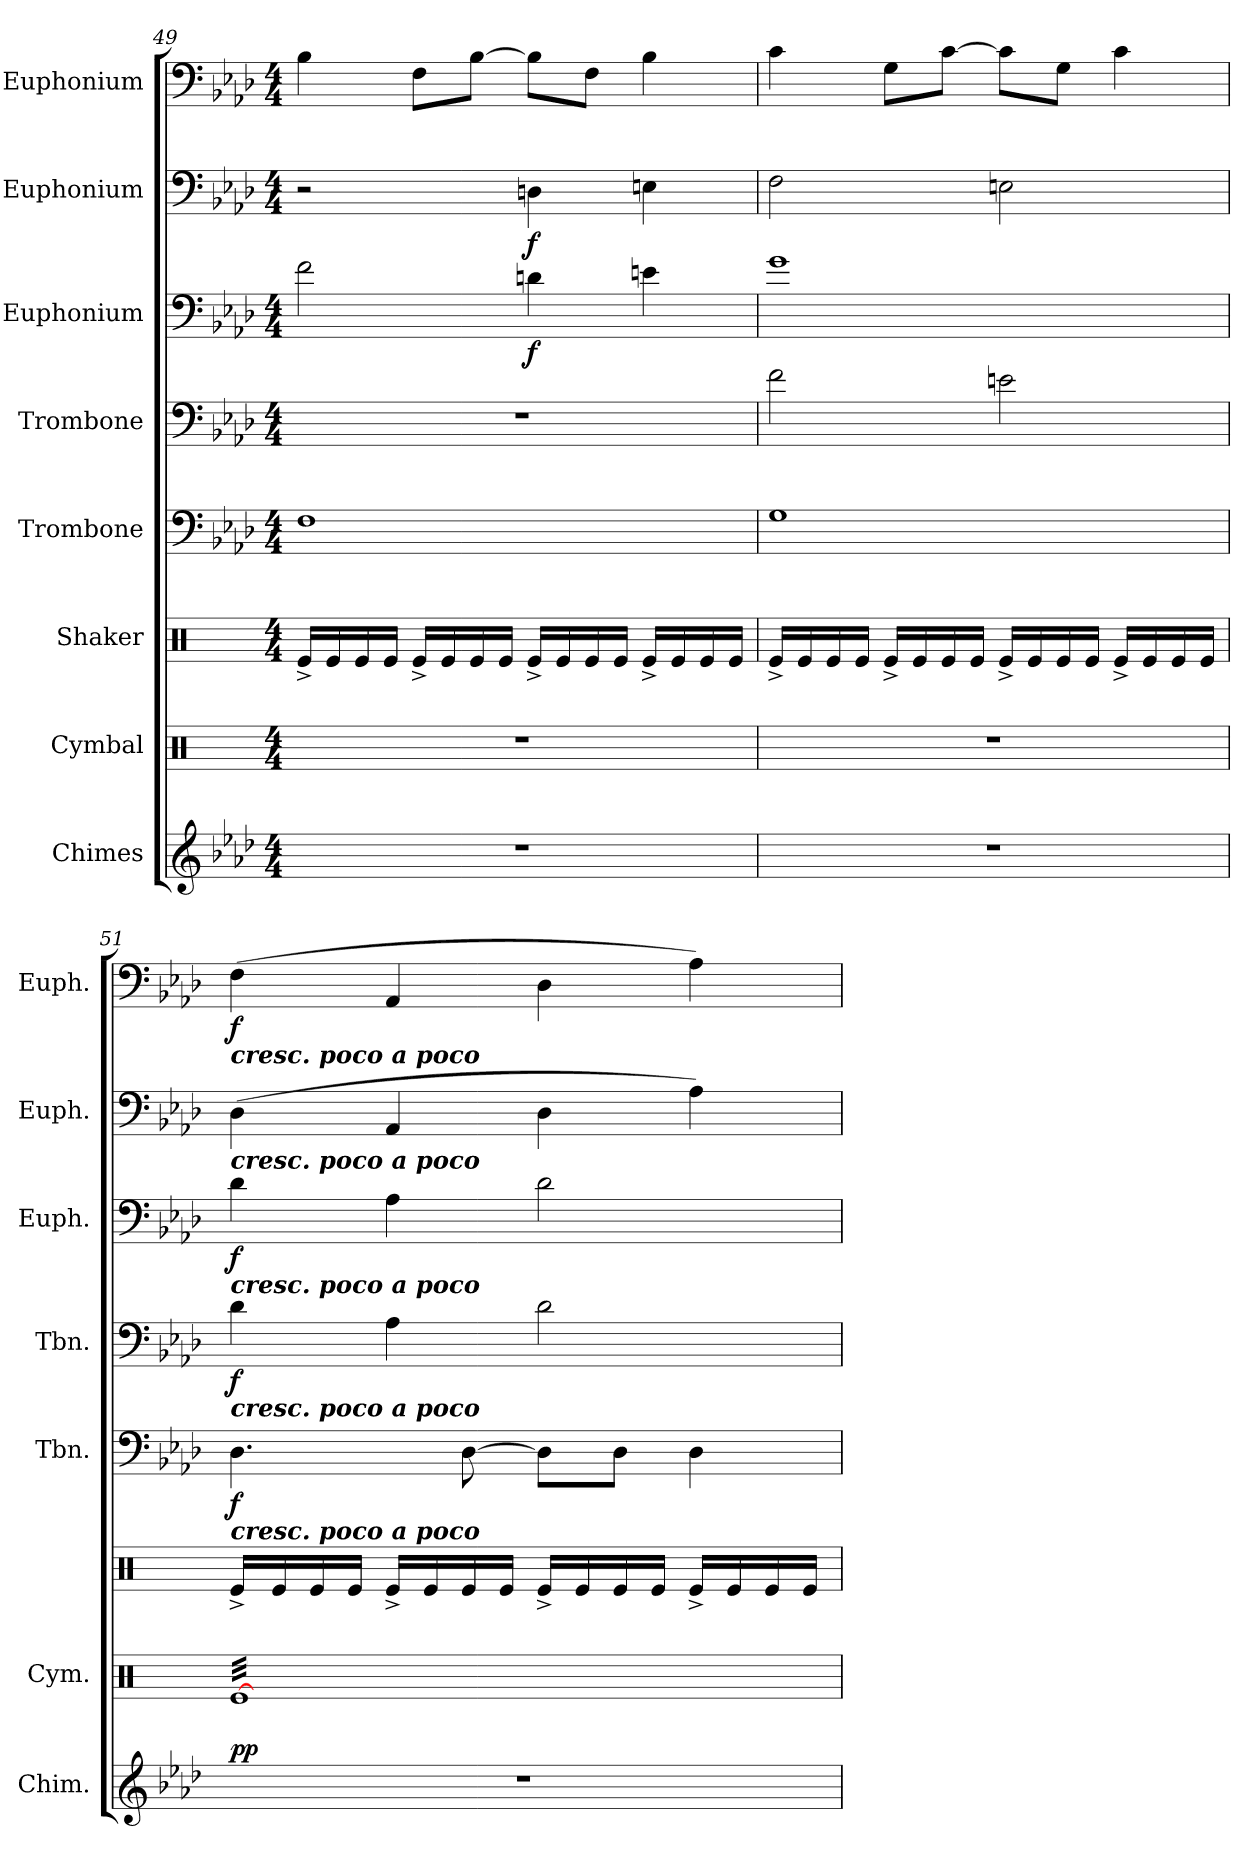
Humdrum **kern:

**kern	**kern	**dynam	**kern	**kern	**dynam	**kern	**dynam	**kern	**dynam	**kern	**dynam	**kern	**dynam
*part8	*part7	*part7	*part6	*part5	*part5	*part4	*part4	*part3	*part3	*part2	*part2	*part1	*part1
*staff8	*staff7	*staff7	*staff6	*staff5	*staff5	*staff4	*staff4	*staff3	*staff3	*staff2	*staff2	*staff1	*staff1
*I"Chimes	*I"Cymbal	*	*I"Shaker	*I"Trombone	*	*I"Trombone	*	*I"Euphonium	*	*I"Euphonium	*	*I"Euphonium	*
*I'Chim.	*I'Cym.	*	*	*I'Tbn.	*	*I'Tbn.	*	*I'Euph.	*	*I'Euph.	*	*I'Euph.	*
!!LO:PB:g=z
*clefG2	*clefX	*	*clefX	*clefF4	*	*clefF4	*	*clefF4	*	*clefF4	*	*clefF4	*
*k[b-e-a-d-]	*k[]	*	*k[]	*k[b-e-a-d-]	*	*k[b-e-a-d-]	*	*k[b-e-a-d-]	*	*k[b-e-a-d-]	*	*k[b-e-a-d-]	*
*M4/4	*M4/4	*	*M4/4	*M4/4	*	*M4/4	*	*M4/4	*	*M4/4	*	*M4/4	*
=49	=49	=49	=49	=49	=49	=49	=49	=49	=49	=49	=49	=49	=49
1r	1r	.	16Re^/LL	1F	.	1r	.	2f\	.	2r	.	4B-\	.
.	.	.	16Re/	.	.	.	.	.	.	.	.	.	.
.	.	.	16Re/	.	.	.	.	.	.	.	.	.	.
.	.	.	16Re/JJ	.	.	.	.	.	.	.	.	.	.
.	.	.	16Re^/LL	.	.	.	.	.	.	.	.	8F\L	.
.	.	.	16Re/	.	.	.	.	.	.	.	.	.	.
.	.	.	16Re/	.	.	.	.	.	.	.	.	[8B-\J	.
.	.	.	16Re/JJ	.	.	.	.	.	.	.	.	.	.
!	!	!	!	!	!	!	!	!	!LO:DY:b	!	!LO:DY:b	!	!
.	.	.	16Re^/LL	.	.	.	.	4dn\	f	4Dn\	f	8B-\L]	.
.	.	.	16Re/	.	.	.	.	.	.	.	.	.	.
.	.	.	16Re/	.	.	.	.	.	.	.	.	8F\J	.
.	.	.	16Re/JJ	.	.	.	.	.	.	.	.	.	.
.	.	.	16Re^/LL	.	.	.	.	4en\	.	4En\	.	4B-\	.
.	.	.	16Re/	.	.	.	.	.	.	.	.	.	.
.	.	.	16Re/	.	.	.	.	.	.	.	.	.	.
.	.	.	16Re/JJ	.	.	.	.	.	.	.	.	.	.
=50	=50	=50	=50	=50	=50	=50	=50	=50	=50	=50	=50	=50	=50
1r	1r	.	16Re^/LL	1G	.	2f\	.	1g	.	2F\	.	4c\	.
.	.	.	16Re/	.	.	.	.	.	.	.	.	.	.
.	.	.	16Re/	.	.	.	.	.	.	.	.	.	.
.	.	.	16Re/JJ	.	.	.	.	.	.	.	.	.	.
.	.	.	16Re^/LL	.	.	.	.	.	.	.	.	8G\L	.
.	.	.	16Re/	.	.	.	.	.	.	.	.	.	.
.	.	.	16Re/	.	.	.	.	.	.	.	.	[8c\J	.
.	.	.	16Re/JJ	.	.	.	.	.	.	.	.	.	.
.	.	.	16Re^/LL	.	.	2en\	.	.	.	2En\	.	8c\L]	.
.	.	.	16Re/	.	.	.	.	.	.	.	.	.	.
.	.	.	16Re/	.	.	.	.	.	.	.	.	8G\J	.
.	.	.	16Re/JJ	.	.	.	.	.	.	.	.	.	.
.	.	.	16Re^/LL	.	.	.	.	.	.	.	.	4c\	.
.	.	.	16Re/	.	.	.	.	.	.	.	.	.	.
.	.	.	16Re/	.	.	.	.	.	.	.	.	.	.
.	.	.	16Re/JJ	.	.	.	.	.	.	.	.	.	.
!!LO:PB:g=z
=51	=51	=51	=51	=51	=51	=51	=51	=51	=51	=51	=51	=51	=51
*	*^	*	*	*	*	*	*	*	*	*	*	*	*
!	!	!	!	!	!	!	!	!	!	!	!	!	!LO:TX:b:Bi:t=cresc. poco a poco	!
!	!	!	!	!	!	!	!	!	!	!	!LO:TX:b:Bi:t=cresc. poco a poco	!	!	!
!	!	!	!	!	!	!	!	!	!LO:TX:b:Bi:t=cresc. poco a poco	!	!	!	!	!
!	!	!	!	!	!	!	!LO:TX:b:Bi:t=cresc. poco a poco	!	!	!	!	!	!	!
!	!	!	!	!	!LO:TX:b:Bi:t=cresc. poco a poco	!	!	!	!	!	!	!	!	!
!	!	!	!LO:DY:b	!	!	!LO:DY:b	!	!LO:DY:b	!	!LO:DY:b	!	!	!	!LO:DY:b
*	*tremolo	*	*	*	*	*	*	*	*	*	*	*	*	*
1r	[32ReLLL	32Re\LLLyy	pp	16Re^/LL	4.D-\	f	4d-\	f	4d-\	f	(>4D-\	.	(>4F\	f
.	32Re	32Re\yy	.	.	.	.	.	.	.	.	.	.	.	.
.	32Re	32Re\yy	.	16Re/	.	.	.	.	.	.	.	.	.	.
.	32Re	32Re\yy	.	.	.	.	.	.	.	.	.	.	.	.
.	32Re	32Re\yy	.	16Re/	.	.	.	.	.	.	.	.	.	.
.	32Re	32Re\yy	.	.	.	.	.	.	.	.	.	.	.	.
.	32Re	32Re\yy	.	16Re/JJ	.	.	.	.	.	.	.	.	.	.
.	32Re	32Re\JJJyy	.	.	.	.	.	.	.	.	.	.	.	.
.	32Re	32Re\LLLyy	.	16Re^/LL	.	.	4A-\	.	4A-\	.	4AA-/	.	4AA-/	.
.	32Re	32Re\yy	.	.	.	.	.	.	.	.	.	.	.	.
.	32Re	32Re\yy	.	16Re/	.	.	.	.	.	.	.	.	.	.
.	32Re	32Re\yy	.	.	.	.	.	.	.	.	.	.	.	.
.	32Re	32Re\yy	.	16Re/	[8D-\	.	.	.	.	.	.	.	.	.
.	32Re	32Re\yy	.	.	.	.	.	.	.	.	.	.	.	.
.	32Re	32Re\yy	.	16Re/JJ	.	.	.	.	.	.	.	.	.	.
.	32Re	32Re\JJJyy	.	.	.	.	.	.	.	.	.	.	.	.
.	32Re	32Re\LLLyy	.	16Re^/LL	8D-\L]	.	2d-\	.	2d-\	.	4D-\	.	4D-\	.
.	32Re	32Re\yy	.	.	.	.	.	.	.	.	.	.	.	.
.	32Re	32Re\yy	.	16Re/	.	.	.	.	.	.	.	.	.	.
.	32Re	32Re\yy	.	.	.	.	.	.	.	.	.	.	.	.
.	32Re	32Re\yy	.	16Re/	8D-\J	.	.	.	.	.	.	.	.	.
.	32Re	32Re\yy	.	.	.	.	.	.	.	.	.	.	.	.
.	32Re	32Re\yy	.	16Re/JJ	.	.	.	.	.	.	.	.	.	.
.	32Re	32Re\JJJyy	.	.	.	.	.	.	.	.	.	.	.	.
.	32Re	32Re\LLLyy	.	16Re^/LL	4D-\	.	.	.	.	.	4A-\)	.	4A-\)	.
.	32Re	32Re\yy	.	.	.	.	.	.	.	.	.	.	.	.
.	32Re	32Re\yy	.	16Re/	.	.	.	.	.	.	.	.	.	.
.	32Re	32Re\yy	.	.	.	.	.	.	.	.	.	.	.	.
.	32Re	32Re\yy	.	16Re/	.	.	.	.	.	.	.	.	.	.
.	32Re	32Re\yy	.	.	.	.	.	.	.	.	.	.	.	.
.	32Re	32Re\yy	.	16Re/JJ	.	.	.	.	.	.	.	.	.	.
.	32ReJJJ	32Re\JJJyy	.	.	.	.	.	.	.	.	.	.	.	.
*	*Xtremolo	*	*	*	*	*	*	*	*	*	*	*	*	*
*	*v	*v	*	*	*	*	*	*	*	*	*	*	*	*
=	=	=	=	=	=	=	=	=	=	=	=	=	=
*-	*-	*-	*-	*-	*-	*-	*-	*-	*-	*-	*-	*-	*-
